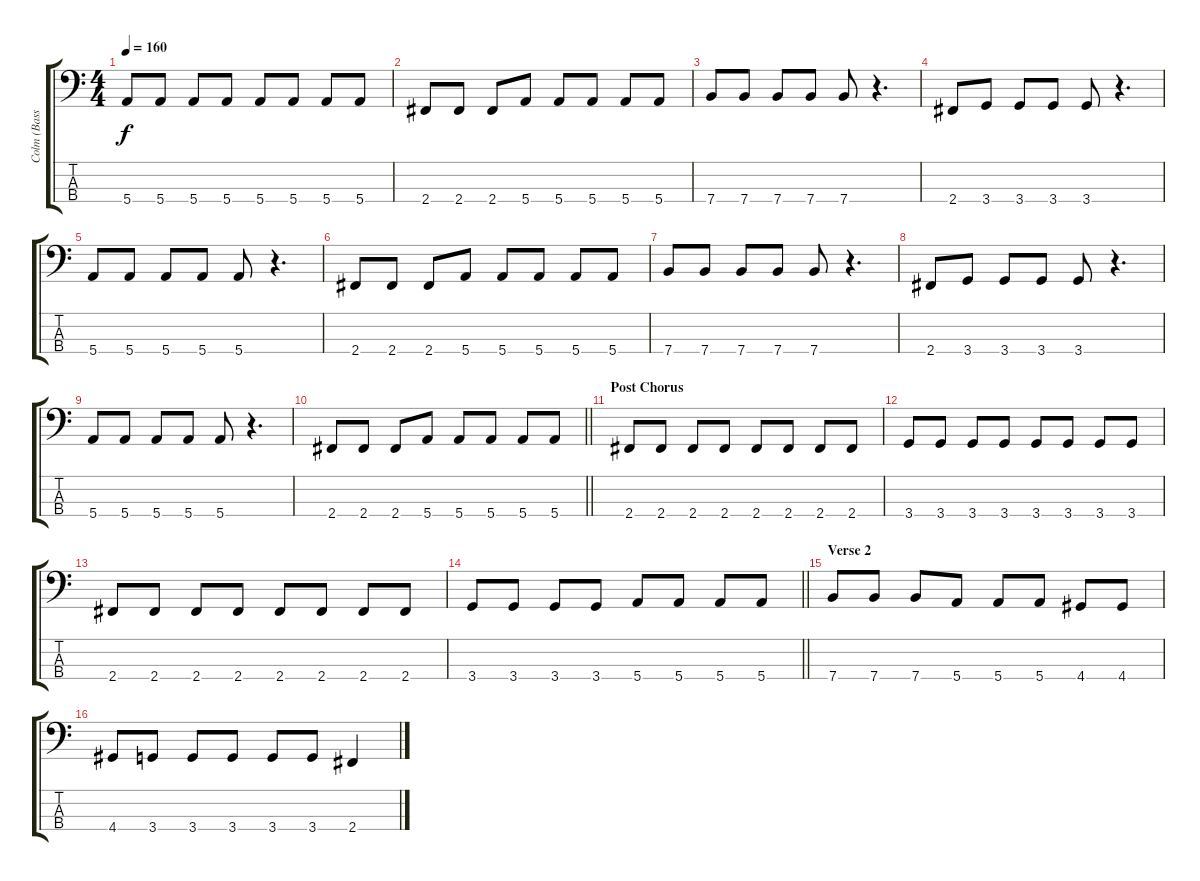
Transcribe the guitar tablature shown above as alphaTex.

\track ("Colm (Bass Guitar)" "Colm (Bass") {instrument electricbasspick}
\staff {score tabs}
\tuning (G2 D2 A1 E1) {hide}
\ts (4 4)
\tempo 160
\clef f4
\ks c
5.4.8{dy f} 5.4.8 5.4.8 5.4.8 5.4.8 5.4.8 5.4.8 5.4.8 |
2.4.8 2.4.8 2.4.8 5.4.8 5.4.8 5.4.8 5.4.8 5.4.8 |
7.4.8 7.4.8 7.4.8 7.4.8 7.4.8 r.4{d} |
2.4.8 3.4.8 3.4.8 3.4.8 3.4.8 r.4{d} |
5.4.8 5.4.8 5.4.8 5.4.8 5.4.8 r.4{d} |
2.4.8 2.4.8 2.4.8 5.4.8 5.4.8 5.4.8 5.4.8 5.4.8 |
7.4.8 7.4.8 7.4.8 7.4.8 7.4.8 r.4{d} |
2.4.8 3.4.8 3.4.8 3.4.8 3.4.8 r.4{d} |
5.4.8 5.4.8 5.4.8 5.4.8 5.4.8 r.4{d} |
\barLineRight lightlight
2.4.8 2.4.8 2.4.8 5.4.8 5.4.8 5.4.8 5.4.8 5.4.8 |
\section ("" "Post Chorus")
2.4.8 2.4.8 2.4.8 2.4.8 2.4.8 2.4.8 2.4.8 2.4.8 |
3.4.8 3.4.8 3.4.8 3.4.8 3.4.8 3.4.8 3.4.8 3.4.8 |
2.4.8 2.4.8 2.4.8 2.4.8 2.4.8 2.4.8 2.4.8 2.4.8 |
\barLineRight lightlight
3.4.8 3.4.8 3.4.8 3.4.8 5.4.8 5.4.8 5.4.8 5.4.8 |
\section ("" "Verse 2")
7.4.8 7.4.8 7.4.8 5.4.8 5.4.8 5.4.8 4.4.8 4.4.8 |
4.4.8 3.4.8 3.4.8 3.4.8 3.4.8 3.4.8 2.4.4
